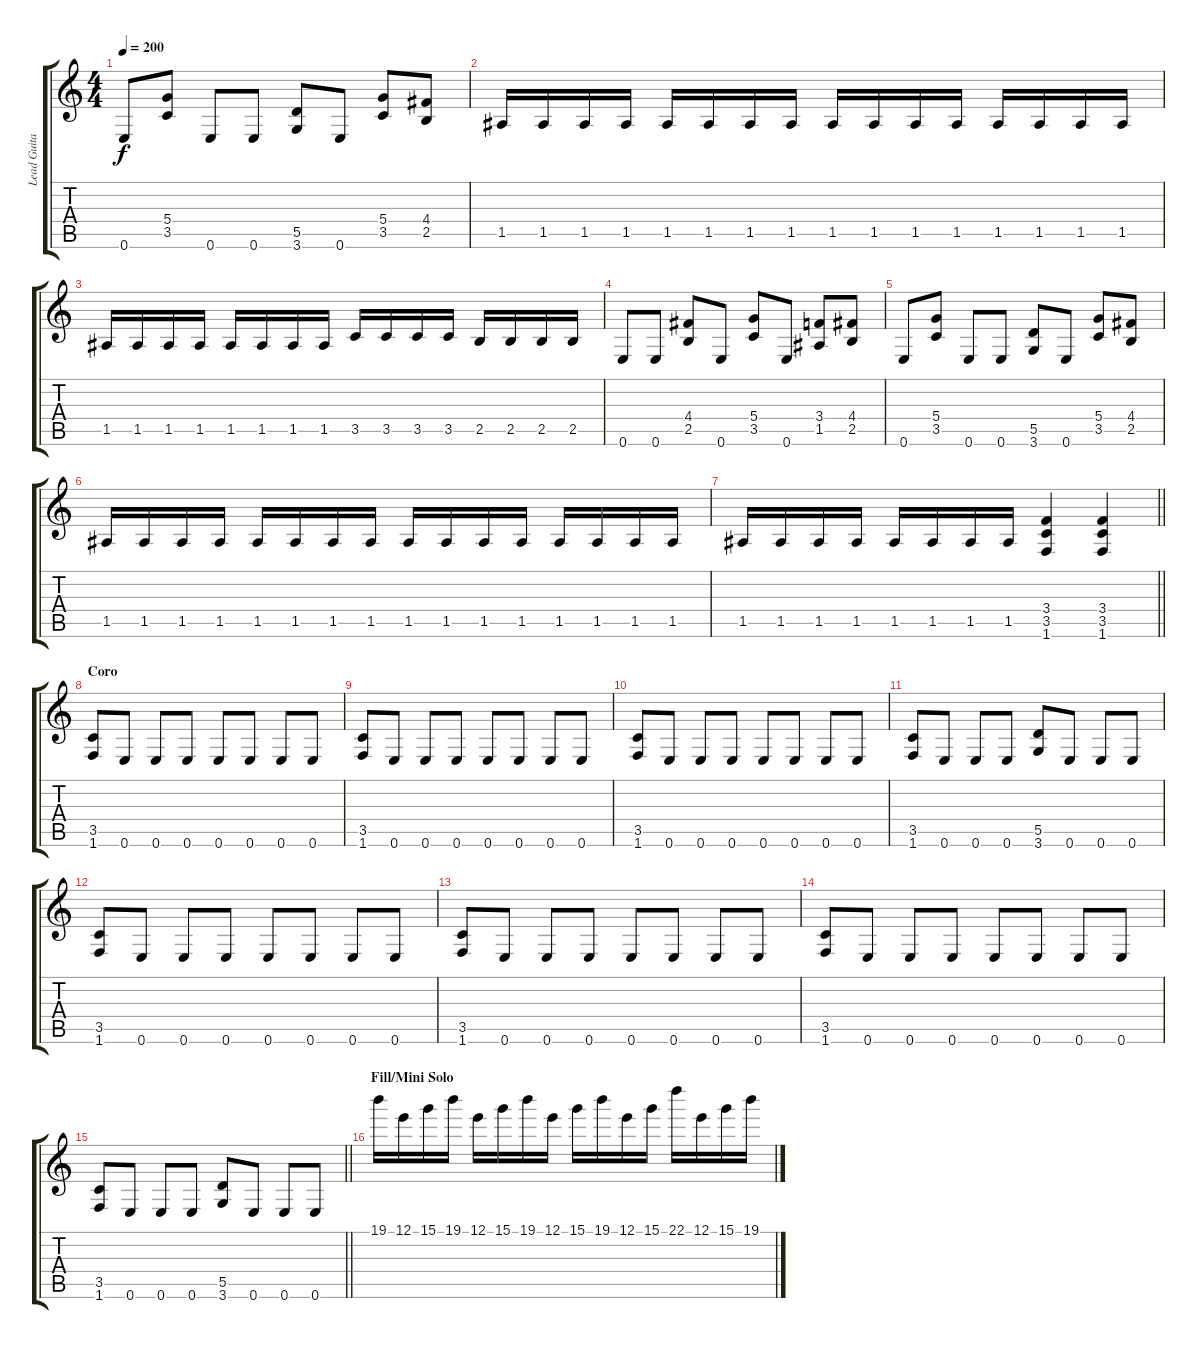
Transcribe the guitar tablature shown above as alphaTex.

\track ("Lead Guitar- Distortion" "Lead Guita") {instrument distortionguitar}
\staff {score tabs}
\tuning (E4 B3 G3 D3 A2 E2) {hide}
\ts (4 4)
\tempo 200
\clef g2
\ks c
0.6.8{dy f} (5.4 3.5).8 0.6.8 0.6.8 (5.5 3.6).8 0.6.8 (5.4 3.5).8 (4.4 2.5).8 |
1.5.16 1.5.16 1.5.16 1.5.16 1.5.16 1.5.16 1.5.16 1.5.16 1.5.16 1.5.16 1.5.16 1.5.16 1.5.16 1.5.16 1.5.16 1.5.16 |
1.5.16 1.5.16 1.5.16 1.5.16 1.5.16 1.5.16 1.5.16 1.5.16 3.5.16 3.5.16 3.5.16 3.5.16 2.5.16 2.5.16 2.5.16 2.5.16 |
0.6.8 0.6.8 (4.4 2.5).8 0.6.8 (5.4 3.5).8 0.6.8 (3.4 1.5).8 (4.4 2.5).8 |
0.6.8 (5.4 3.5).8 0.6.8 0.6.8 (5.5 3.6).8 0.6.8 (5.4 3.5).8 (4.4 2.5).8 |
1.5.16 1.5.16 1.5.16 1.5.16 1.5.16 1.5.16 1.5.16 1.5.16 1.5.16 1.5.16 1.5.16 1.5.16 1.5.16 1.5.16 1.5.16 1.5.16 |
\barLineRight lightlight
1.5.16 1.5.16 1.5.16 1.5.16 1.5.16 1.5.16 1.5.16 1.5.16 (3.4 3.5 1.6).4 (3.4 3.5 1.6).4 |
\section ("" "Coro")
(3.5 1.6).8 0.6.8 0.6.8 0.6.8 0.6.8 0.6.8 0.6.8 0.6.8 |
(3.5 1.6).8 0.6.8 0.6.8 0.6.8 0.6.8 0.6.8 0.6.8 0.6.8 |
(3.5 1.6).8 0.6.8 0.6.8 0.6.8 0.6.8 0.6.8 0.6.8 0.6.8 |
(3.5 1.6).8 0.6.8 0.6.8 0.6.8 (5.5 3.6).8 0.6.8 0.6.8 0.6.8 |
(3.5 1.6).8 0.6.8 0.6.8 0.6.8 0.6.8 0.6.8 0.6.8 0.6.8 |
(3.5 1.6).8 0.6.8 0.6.8 0.6.8 0.6.8 0.6.8 0.6.8 0.6.8 |
(3.5 1.6).8 0.6.8 0.6.8 0.6.8 0.6.8 0.6.8 0.6.8 0.6.8 |
\barLineRight lightlight
(3.5 1.6).8 0.6.8 0.6.8 0.6.8 (5.5 3.6).8 0.6.8 0.6.8 0.6.8 |
\section ("" "Fill/Mini Solo")
19.1.16 12.1.16 15.1.16 19.1.16 12.1.16 15.1.16 19.1.16 12.1.16 15.1.16 19.1.16 12.1.16 15.1.16 22.1.16 12.1.16 15.1.16 19.1.16
